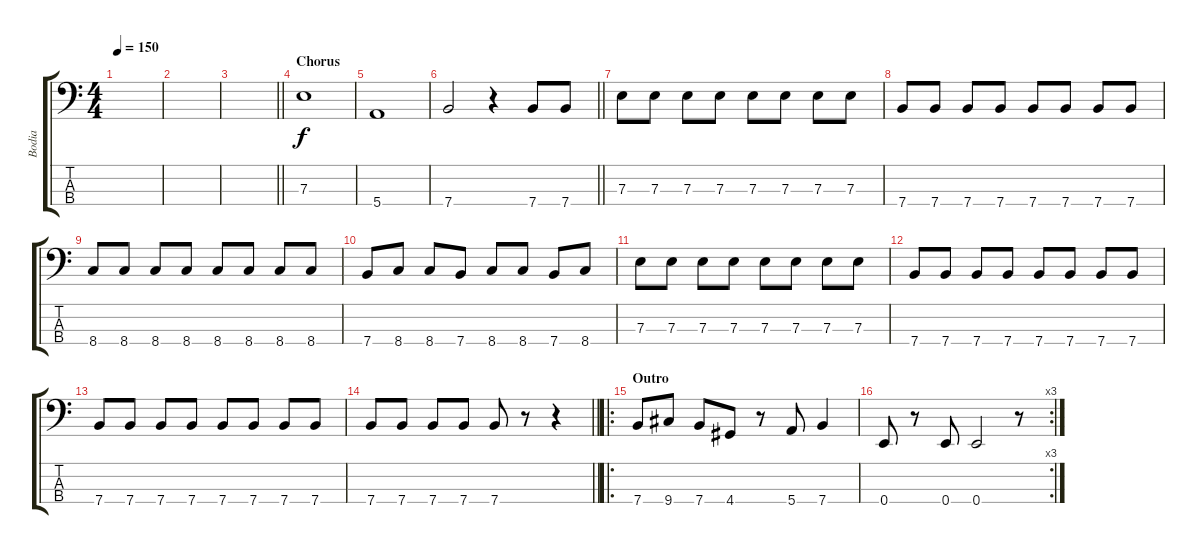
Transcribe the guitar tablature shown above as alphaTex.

\track ("Bodia" "Bodia") {instrument electricbassfinger}
\staff {score tabs}
\tuning (G2 D2 A1 E1) {hide}
\ts (4 4)
\tempo 150
\clef f4
\ks c
|
|
\barLineRight lightlight
|
\section ("" "Chorus")
7.3.1 |
5.4.1 |
\barLineRight lightlight
7.4.2 r.4 7.4.8 7.4.8 |
7.3.8 7.3.8 7.3.8 7.3.8 7.3.8 7.3.8 7.3.8 7.3.8 |
7.4.8 7.4.8 7.4.8 7.4.8 7.4.8 7.4.8 7.4.8 7.4.8 |
8.4.8 8.4.8 8.4.8 8.4.8 8.4.8 8.4.8 8.4.8 8.4.8 |
7.4.8 8.4.8 8.4.8 7.4.8 8.4.8 8.4.8 7.4.8 8.4.8 |
7.3.8 7.3.8 7.3.8 7.3.8 7.3.8 7.3.8 7.3.8 7.3.8 |
7.4.8 7.4.8 7.4.8 7.4.8 7.4.8 7.4.8 7.4.8 7.4.8 |
7.4.8 7.4.8 7.4.8 7.4.8 7.4.8 7.4.8 7.4.8 7.4.8 |
\barLineRight lightlight
7.4.8 7.4.8 7.4.8 7.4.8 7.4.8 r.8 r.4 |
\ro
\section ("" "Outro")
7.4.8 9.4.8 7.4.8 4.4.8 r.8 5.4.8 7.4.4 |
\rc 3
0.4.8 r.8 0.4.8 0.4.2 r.8
